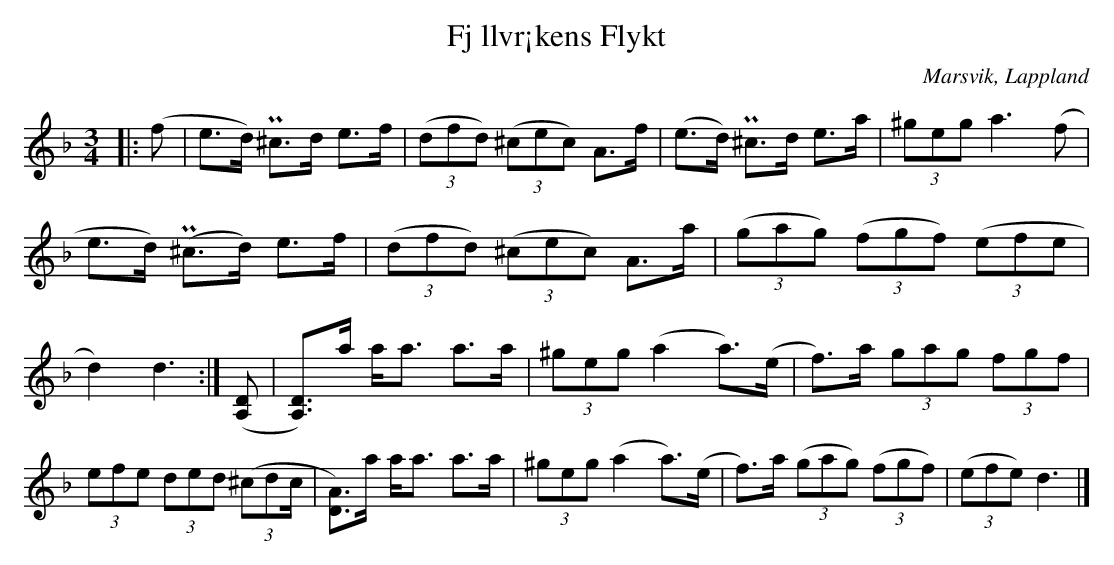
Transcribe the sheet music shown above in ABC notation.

X:1
T:Fj llvr¡kens Flykt
O:Marsvik, Lappland
M:3/4
L:1/16
K:Dm
|: (f2 | e3d) P^c3d e3f | ((3d2f2d2) ((3^c2e2c2) A3f | (e3d) P^c3d e3a |(3^g2e2g2 a6 (f2 | e3d) (P^c3d) e3f | ((3d2f2d2) ((3^c2e2c2) A3a | ((3g2a2g2) ((3f2g2f2) ((3e2f2e2 | d4) d6:| ([A,2D2] | [A,3D3])a aa3 a3a|(3^g2e2g2 (a4 a3)(e | f3)a (3g2a2g2 (3f2g2f2 | (3e2f2e2 (3d2e2d2 ((3^c2d2c | [D3A3])a aa3 a3a | (3^g2e2g2 (a4 a3)(e | f3)a ((3g2a2g2) ((3f2g2f2) | ((3e2f2e2)  d6|]
